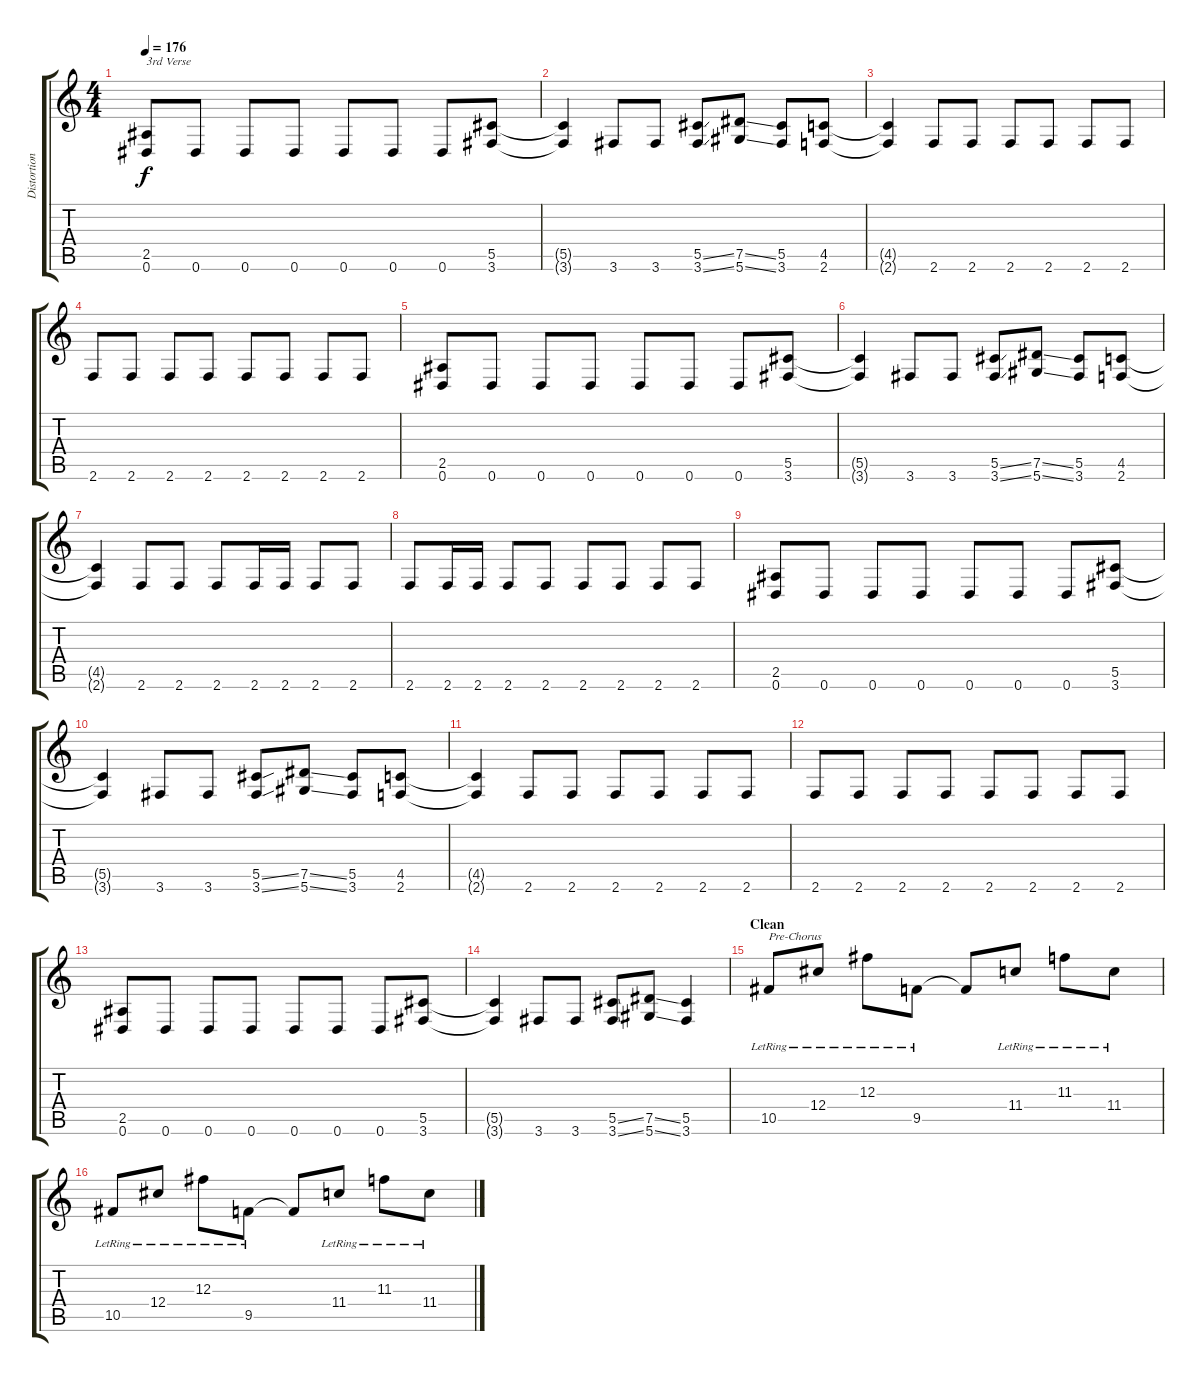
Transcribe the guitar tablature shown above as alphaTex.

\track ("Distortion Guitar II" "Distortion") {instrument distortionguitar}
\staff {score tabs}
\tuning (Eb4 Bb3 Gb3 Db3 Ab2 Eb2) {hide}
\ts (4 4)
\tempo 176
\clef g2
\ks c
(2.5 0.6).8{txt "3rd Verse " dy f} 0.6.8 0.6.8 0.6.8 0.6.8 0.6.8 0.6.8 (5.5 3.6).8 |
(5.5{t} 3.6{t}).4 3.6.8 3.6.8 (5.5{ss} 3.6{ss}).8 (7.5{ss} 5.6{ss}).8 (5.5 3.6).8 (4.5 2.6).8 |
(4.5{t} 2.6{t}).4 2.6.8 2.6.8 2.6.8 2.6.8 2.6.8 2.6.8 |
2.6.8 2.6.8 2.6.8 2.6.8 2.6.8 2.6.8 2.6.8 2.6.8 |
(2.5 0.6).8 0.6.8 0.6.8 0.6.8 0.6.8 0.6.8 0.6.8 (5.5 3.6).8 |
(5.5{t} 3.6{t}).4 3.6.8 3.6.8 (5.5{ss} 3.6{ss}).8 (7.5{ss} 5.6{ss}).8 (5.5 3.6).8 (4.5 2.6).8 |
(4.5{t} 2.6{t}).4 2.6.8 2.6.8 2.6.8 2.6.16 2.6.16 2.6.8 2.6.8 |
2.6.8 2.6.16 2.6.16 2.6.8 2.6.8 2.6.8 2.6.8 2.6.8 2.6.8 |
(2.5 0.6).8 0.6.8 0.6.8 0.6.8 0.6.8 0.6.8 0.6.8 (5.5 3.6).8 |
(5.5{t} 3.6{t}).4 3.6.8 3.6.8 (5.5{ss} 3.6{ss}).8 (7.5{ss} 5.6{ss}).8 (5.5 3.6).8 (4.5 2.6).8 |
(4.5{t} 2.6{t}).4 2.6.8 2.6.8 2.6.8 2.6.8 2.6.8 2.6.8 |
2.6.8 2.6.8 2.6.8 2.6.8 2.6.8 2.6.8 2.6.8 2.6.8 |
(2.5 0.6).8 0.6.8 0.6.8 0.6.8 0.6.8 0.6.8 0.6.8 (5.5 3.6).8 |
(5.5{t} 3.6{t}).4 3.6.8 3.6.8 (5.5{ss} 3.6{ss}).8 (7.5{ss} 5.6{ss}).8 (5.5 3.6).4 |
\section ("" "Clean")
10.5{lr}.8{txt "Pre-Chorus" instrument electricguitarjazz} 12.4{lr}.8 12.3{lr}.8 9.5{lr}.8 9.5{t}.8 11.4{lr}.8 11.3{lr}.8 11.4{lr}.8 |
10.5{lr}.8 12.4{lr}.8 12.3{lr}.8 9.5{lr}.8 9.5{t}.8 11.4{lr}.8 11.3{lr}.8 11.4{lr}.8
